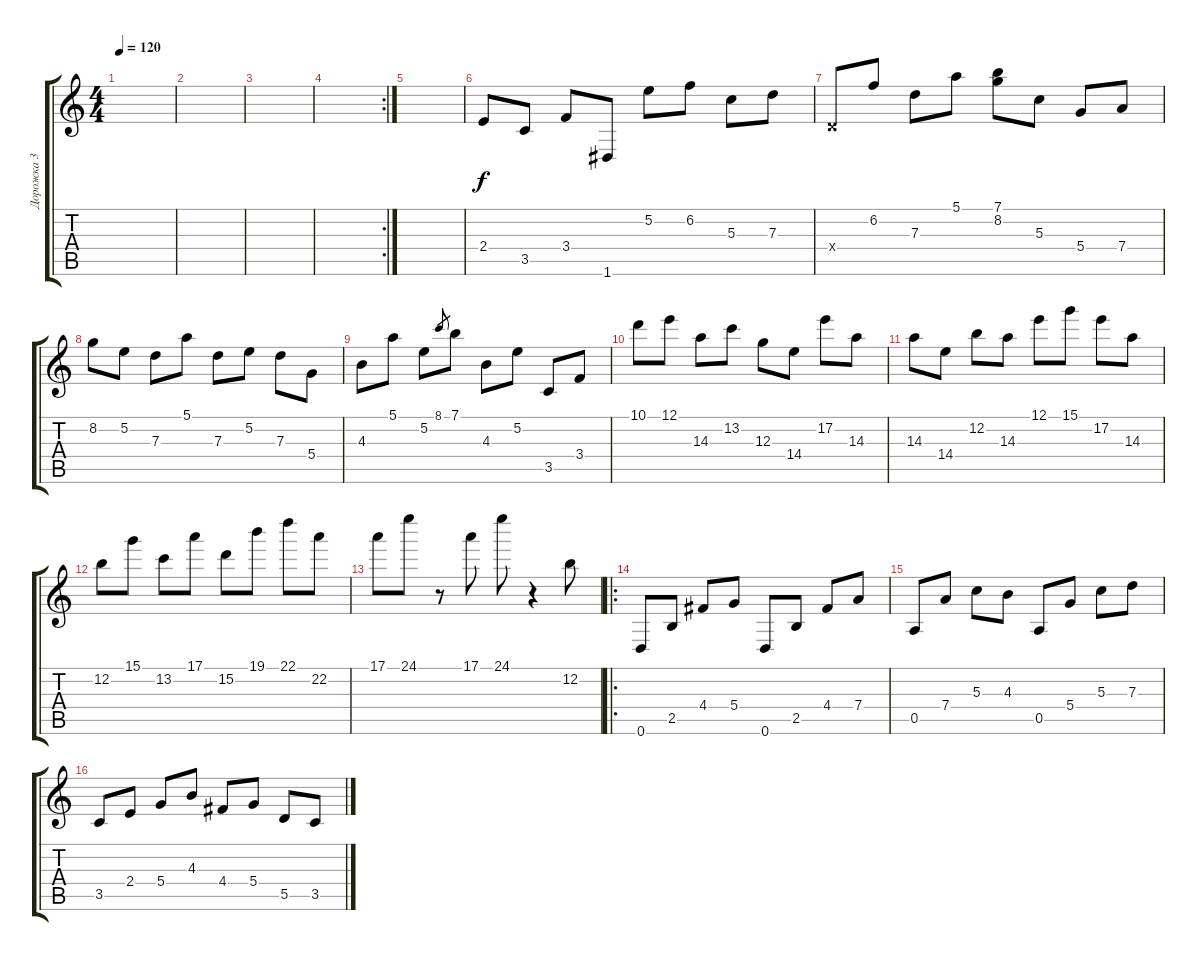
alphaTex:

\track ("Дорожка 3" "Дорожка 3") {instrument overdrivenguitar}
\staff {score tabs}
\tuning (E4 B3 G3 D3 A2 D2) {hide}
\ts (4 4)
\tempo 120
\clef g2
\ks c
|
|
|
\rc 2
|
|
2.4.8 3.5.8 3.4.8 1.6.8 5.2.8 6.2.8 5.3.8 7.3.8 |
0.4{x}.8 6.2.8 7.3.8 5.1.8 (7.1 8.2).8 5.3.8 5.4.8 7.4.8 |
8.2.8 5.2.8 7.3.8 5.1.8 7.3.8 5.2.8 7.3.8 5.4.8 |
4.3.8 5.1.8 5.2.8 8.1.8{gr} 7.1.8 4.3.8 5.2.8 3.5.8 3.4.8 |
10.1.8 12.1.8 14.3.8 13.2.8 12.3.8 14.4.8 17.2.8 14.3.8 |
14.3.8 14.4.8 12.2.8 14.3.8 12.1.8 15.1.8 17.2.8 14.3.8 |
12.2.8 15.1.8 13.2.8 17.1.8 15.2.8 19.1.8 22.1.8 22.2.8 |
17.1.8 24.1.8 r.8 17.1.8 24.1.8 r.4 12.2.8 |
\ro
0.6.8 2.5.8 4.4.8 5.4.8 0.6.8 2.5.8 4.4.8 7.4.8 |
0.5.8 7.4.8 5.3.8 4.3.8 0.5.8 5.4.8 5.3.8 7.3.8 |
3.5.8 2.4.8 5.4.8 4.3.8 4.4.8 5.4.8 5.5.8 3.5.8
